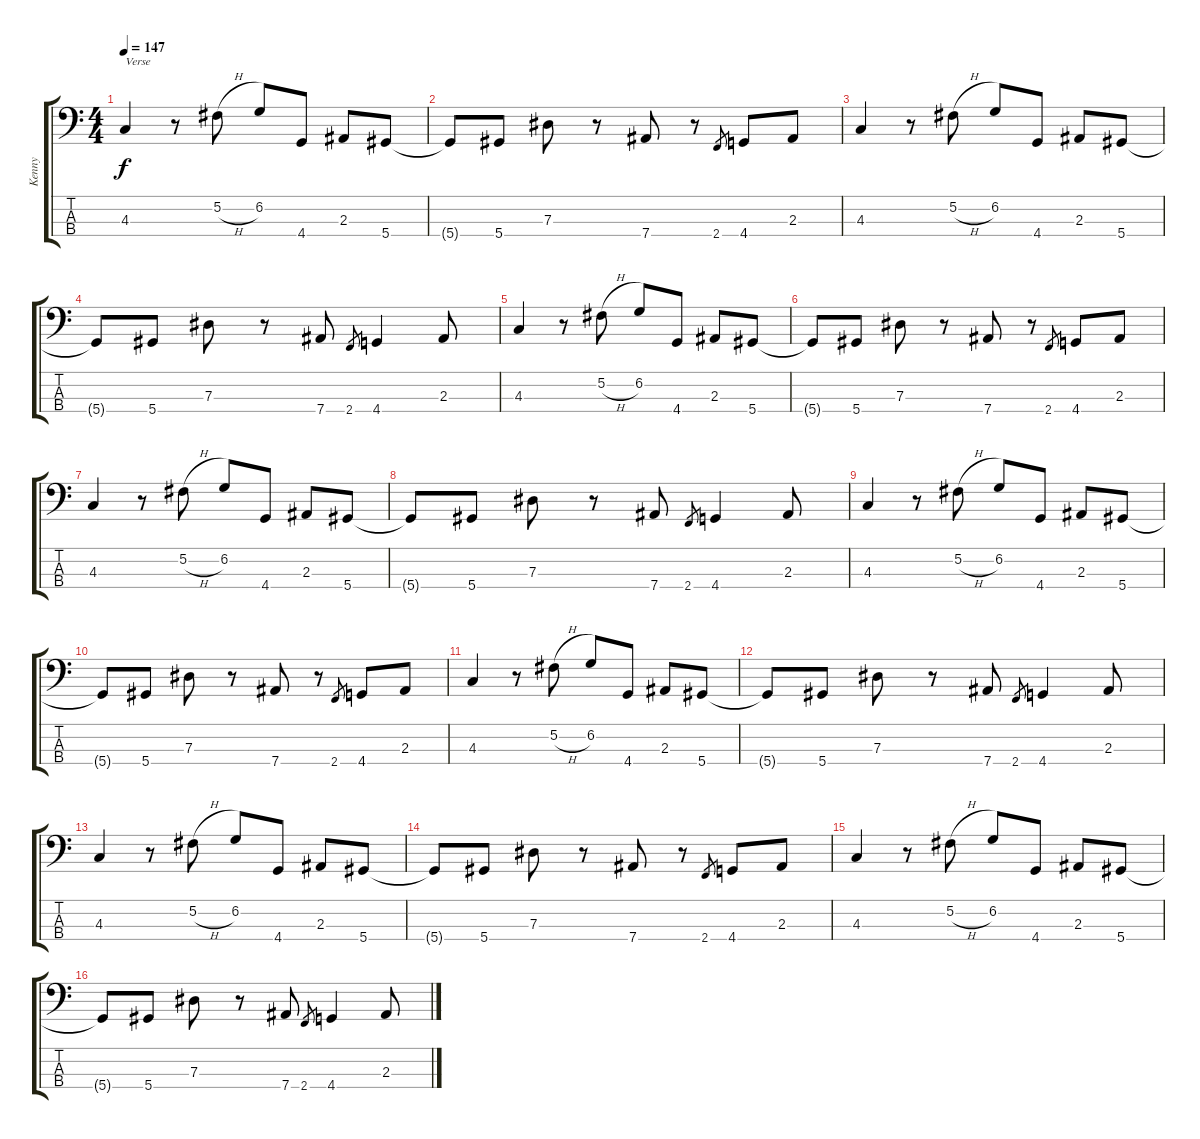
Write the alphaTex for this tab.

\track ("Kenny" "Kenny") {instrument electricbassfinger}
\staff {score tabs}
\tuning (Gb2 Db2 Ab1 Eb1) {hide}
\ts (4 4)
\tempo 147
\clef f4
\ks c
4.3.4{txt "Verse" dy f} r.8 5.2{h}.8 6.2.8 4.4.8 2.3.8 5.4.8 |
5.4{t}.8 5.4.8 7.3.8 r.8 7.4.8 r.8 2.4.8{gr} 4.4.8 2.3.8 |
4.3.4 r.8 5.2{h}.8 6.2.8 4.4.8 2.3.8 5.4.8 |
5.4{t}.8 5.4.8 7.3.8 r.8 7.4.8 2.4.8{gr} 4.4.4 2.3.8 |
4.3.4 r.8 5.2{h}.8 6.2.8 4.4.8 2.3.8 5.4.8 |
5.4{t}.8 5.4.8 7.3.8 r.8 7.4.8 r.8 2.4.8{gr} 4.4.8 2.3.8 |
4.3.4 r.8 5.2{h}.8 6.2.8 4.4.8 2.3.8 5.4.8 |
5.4{t}.8 5.4.8 7.3.8 r.8 7.4.8 2.4.8{gr} 4.4.4 2.3.8 |
4.3.4 r.8 5.2{h}.8 6.2.8 4.4.8 2.3.8 5.4.8 |
5.4{t}.8 5.4.8 7.3.8 r.8 7.4.8 r.8 2.4.8{gr} 4.4.8 2.3.8 |
4.3.4 r.8 5.2{h}.8 6.2.8 4.4.8 2.3.8 5.4.8 |
5.4{t}.8 5.4.8 7.3.8 r.8 7.4.8 2.4.8{gr} 4.4.4 2.3.8 |
4.3.4 r.8 5.2{h}.8 6.2.8 4.4.8 2.3.8 5.4.8 |
5.4{t}.8 5.4.8 7.3.8 r.8 7.4.8 r.8 2.4.8{gr} 4.4.8 2.3.8 |
4.3.4 r.8 5.2{h}.8 6.2.8 4.4.8 2.3.8 5.4.8 |
5.4{t}.8 5.4.8 7.3.8 r.8 7.4.8 2.4.8{gr} 4.4.4 2.3.8
